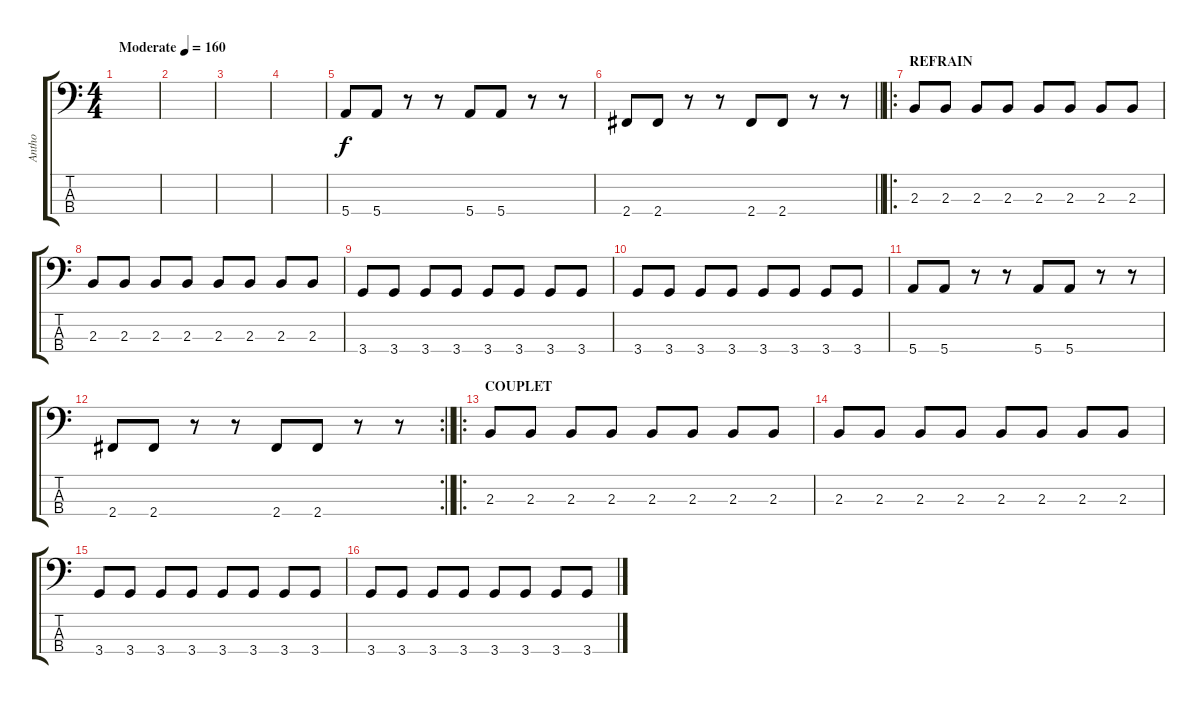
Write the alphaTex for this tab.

\track ("Antho" "Antho") {instrument electricbassfinger}
\staff {score tabs}
\tuning (G2 D2 A1 E1) {hide}
\ts (4 4)
\tempo (160 "Moderate")
\clef f4
\ks c
|
|
|
|
5.4.8 5.4.8 r.8 r.8 5.4.8 5.4.8 r.8 r.8 |
\barLineRight lightlight
2.4.8 2.4.8 r.8 r.8 2.4.8 2.4.8 r.8 r.8 |
\ro
\section ("" "REFRAIN")
2.3.8 2.3.8 2.3.8 2.3.8 2.3.8 2.3.8 2.3.8 2.3.8 |
2.3.8 2.3.8 2.3.8 2.3.8 2.3.8 2.3.8 2.3.8 2.3.8 |
3.4.8 3.4.8 3.4.8 3.4.8 3.4.8 3.4.8 3.4.8 3.4.8 |
3.4.8 3.4.8 3.4.8 3.4.8 3.4.8 3.4.8 3.4.8 3.4.8 |
5.4.8 5.4.8 r.8 r.8 5.4.8 5.4.8 r.8 r.8 |
\rc 2
\barLineRight lightlight
2.4.8 2.4.8 r.8 r.8 2.4.8 2.4.8 r.8 r.8 |
\ro
\section ("" "COUPLET")
2.3.8 2.3.8 2.3.8 2.3.8 2.3.8 2.3.8 2.3.8 2.3.8 |
2.3.8 2.3.8 2.3.8 2.3.8 2.3.8 2.3.8 2.3.8 2.3.8 |
3.4.8 3.4.8 3.4.8 3.4.8 3.4.8 3.4.8 3.4.8 3.4.8 |
3.4.8 3.4.8 3.4.8 3.4.8 3.4.8 3.4.8 3.4.8 3.4.8
